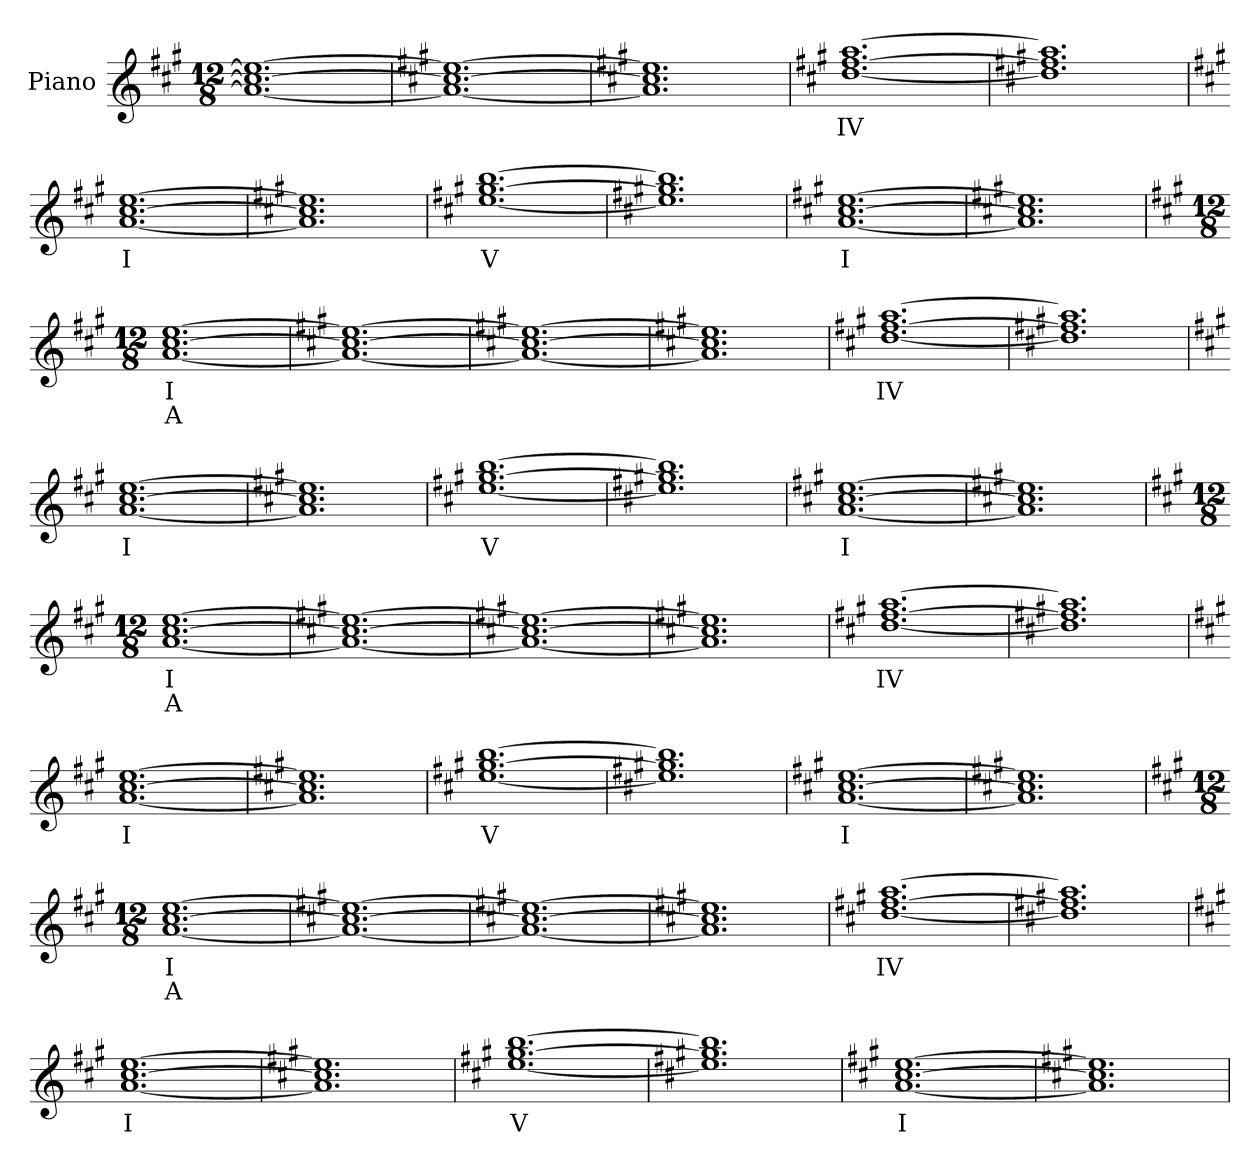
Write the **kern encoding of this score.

**kern	**text	**text
*part1	*part1	*part1
*staff1	*staff1	*staff1
*I"Piano	*	*
*I'Pno	*	*
*k[f#c#g#]	*	*
*A:	*	*
*M12/8	*	*
=	=	=
1.a_ 1.cc#_ 1.ee_	.	.
=	=	=
*k[f#c#g#]	*	*
*A:	*	*
1.a_ 1.cc#_ 1.ee_	.	.
=	=	=
*k[f#c#g#]	*	*
*A:	*	*
1.a] 1.cc#] 1.ee]	.	.
=	=	=
*k[f#c#g#]	*	*
*A:	*	*
[1.dd [1.ff# [1.aa	IV	.
=	=	=
*k[f#c#g#]	*	*
*A:	*	*
1.dd] 1.ff#] 1.aa]	.	.
=	=	=
*k[f#c#g#]	*	*
*A:	*	*
[1.a [1.cc# [1.ee	I	.
=	=	=
*k[f#c#g#]	*	*
*A:	*	*
1.a] 1.cc#] 1.ee]	.	.
=	=	=
*k[f#c#g#]	*	*
*A:	*	*
[1.ee [1.gg# [1.bb	V	.
=	=	=
*k[f#c#g#]	*	*
*A:	*	*
1.ee] 1.gg#] 1.bb]	.	.
=	=	=
*k[f#c#g#]	*	*
*A:	*	*
[1.a [1.cc# [1.ee	I	.
=	=	=
*k[f#c#g#]	*	*
*A:	*	*
1.a] 1.cc#] 1.ee]	.	.
=	=	=
*k[f#c#g#]	*	*
*A:	*	*
*M12/8	*	*
[1.a [1.cc# [1.ee	I	A
=	=	=
*k[f#c#g#]	*	*
*A:	*	*
1.a_ 1.cc#_ 1.ee_	.	.
=	=	=
*k[f#c#g#]	*	*
*A:	*	*
1.a_ 1.cc#_ 1.ee_	.	.
=	=	=
*k[f#c#g#]	*	*
*A:	*	*
1.a] 1.cc#] 1.ee]	.	.
=	=	=
*k[f#c#g#]	*	*
*A:	*	*
[1.dd [1.ff# [1.aa	IV	.
=	=	=
*k[f#c#g#]	*	*
*A:	*	*
1.dd] 1.ff#] 1.aa]	.	.
=	=	=
*k[f#c#g#]	*	*
*A:	*	*
[1.a [1.cc# [1.ee	I	.
=	=	=
*k[f#c#g#]	*	*
*A:	*	*
1.a] 1.cc#] 1.ee]	.	.
=	=	=
*k[f#c#g#]	*	*
*A:	*	*
[1.ee [1.gg# [1.bb	V	.
=	=	=
*k[f#c#g#]	*	*
*A:	*	*
1.ee] 1.gg#] 1.bb]	.	.
=	=	=
*k[f#c#g#]	*	*
*A:	*	*
[1.a [1.cc# [1.ee	I	.
=	=	=
*k[f#c#g#]	*	*
*A:	*	*
1.a] 1.cc#] 1.ee]	.	.
=	=	=
*k[f#c#g#]	*	*
*A:	*	*
*M12/8	*	*
[1.a [1.cc# [1.ee	I	A
=	=	=
*k[f#c#g#]	*	*
*A:	*	*
1.a_ 1.cc#_ 1.ee_	.	.
=	=	=
*k[f#c#g#]	*	*
*A:	*	*
1.a_ 1.cc#_ 1.ee_	.	.
=	=	=
*k[f#c#g#]	*	*
*A:	*	*
1.a] 1.cc#] 1.ee]	.	.
=	=	=
*k[f#c#g#]	*	*
*A:	*	*
[1.dd [1.ff# [1.aa	IV	.
=	=	=
*k[f#c#g#]	*	*
*A:	*	*
1.dd] 1.ff#] 1.aa]	.	.
=	=	=
*k[f#c#g#]	*	*
*A:	*	*
[1.a [1.cc# [1.ee	I	.
=	=	=
*k[f#c#g#]	*	*
*A:	*	*
1.a] 1.cc#] 1.ee]	.	.
=	=	=
*k[f#c#g#]	*	*
*A:	*	*
[1.ee [1.gg# [1.bb	V	.
=	=	=
*k[f#c#g#]	*	*
*A:	*	*
1.ee] 1.gg#] 1.bb]	.	.
=	=	=
*k[f#c#g#]	*	*
*A:	*	*
[1.a [1.cc# [1.ee	I	.
=	=	=
*k[f#c#g#]	*	*
*A:	*	*
1.a] 1.cc#] 1.ee]	.	.
=	=	=
*k[f#c#g#]	*	*
*A:	*	*
*M12/8	*	*
[1.a [1.cc# [1.ee	I	A
=	=	=
*k[f#c#g#]	*	*
*A:	*	*
1.a_ 1.cc#_ 1.ee_	.	.
=	=	=
*k[f#c#g#]	*	*
*A:	*	*
1.a_ 1.cc#_ 1.ee_	.	.
=	=	=
*k[f#c#g#]	*	*
*A:	*	*
1.a] 1.cc#] 1.ee]	.	.
=	=	=
*k[f#c#g#]	*	*
*A:	*	*
[1.dd [1.ff# [1.aa	IV	.
=	=	=
*k[f#c#g#]	*	*
*A:	*	*
1.dd] 1.ff#] 1.aa]	.	.
=	=	=
*k[f#c#g#]	*	*
*A:	*	*
[1.a [1.cc# [1.ee	I	.
=	=	=
*k[f#c#g#]	*	*
*A:	*	*
1.a] 1.cc#] 1.ee]	.	.
=	=	=
*k[f#c#g#]	*	*
*A:	*	*
[1.ee [1.gg# [1.bb	V	.
=	=	=
*k[f#c#g#]	*	*
*A:	*	*
1.ee] 1.gg#] 1.bb]	.	.
=	=	=
*k[f#c#g#]	*	*
*A:	*	*
[1.a [1.cc# [1.ee	I	.
=	=	=
*k[f#c#g#]	*	*
*A:	*	*
1.a] 1.cc#] 1.ee]	.	.
=	=	=
*-	*-	*-
